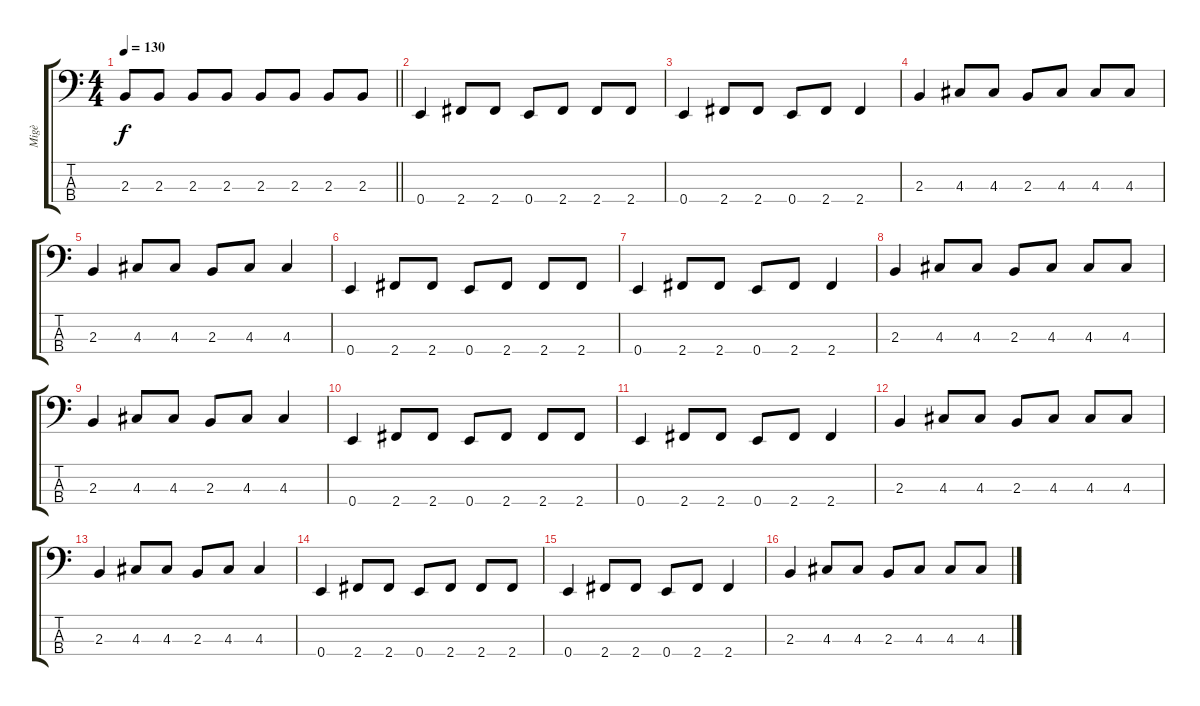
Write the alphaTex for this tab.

\track ("Migè" "Migè") {instrument electricbassfinger}
\staff {score tabs}
\tuning (G2 D2 A1 E1) {hide}
\ts (4 4)
\tempo 130
\clef f4
\barLineRight lightlight
\ks c
2.3.8{dy f} 2.3.8 2.3.8 2.3.8 2.3.8 2.3.8 2.3.8 2.3.8 |
0.4.4 2.4.8 2.4.8 0.4.8 2.4.8 2.4.8 2.4.8 |
0.4.4 2.4.8 2.4.8 0.4.8 2.4.8 2.4.4 |
2.3.4 4.3.8 4.3.8 2.3.8 4.3.8 4.3.8 4.3.8 |
2.3.4 4.3.8 4.3.8 2.3.8 4.3.8 4.3.4 |
0.4.4 2.4.8 2.4.8 0.4.8 2.4.8 2.4.8 2.4.8 |
0.4.4 2.4.8 2.4.8 0.4.8 2.4.8 2.4.4 |
2.3.4 4.3.8 4.3.8 2.3.8 4.3.8 4.3.8 4.3.8 |
2.3.4 4.3.8 4.3.8 2.3.8 4.3.8 4.3.4 |
0.4.4 2.4.8 2.4.8 0.4.8 2.4.8 2.4.8 2.4.8 |
0.4.4 2.4.8 2.4.8 0.4.8 2.4.8 2.4.4 |
2.3.4 4.3.8 4.3.8 2.3.8 4.3.8 4.3.8 4.3.8 |
2.3.4 4.3.8 4.3.8 2.3.8 4.3.8 4.3.4 |
0.4.4 2.4.8 2.4.8 0.4.8 2.4.8 2.4.8 2.4.8 |
0.4.4 2.4.8 2.4.8 0.4.8 2.4.8 2.4.4 |
2.3.4 4.3.8 4.3.8 2.3.8 4.3.8 4.3.8 4.3.8
